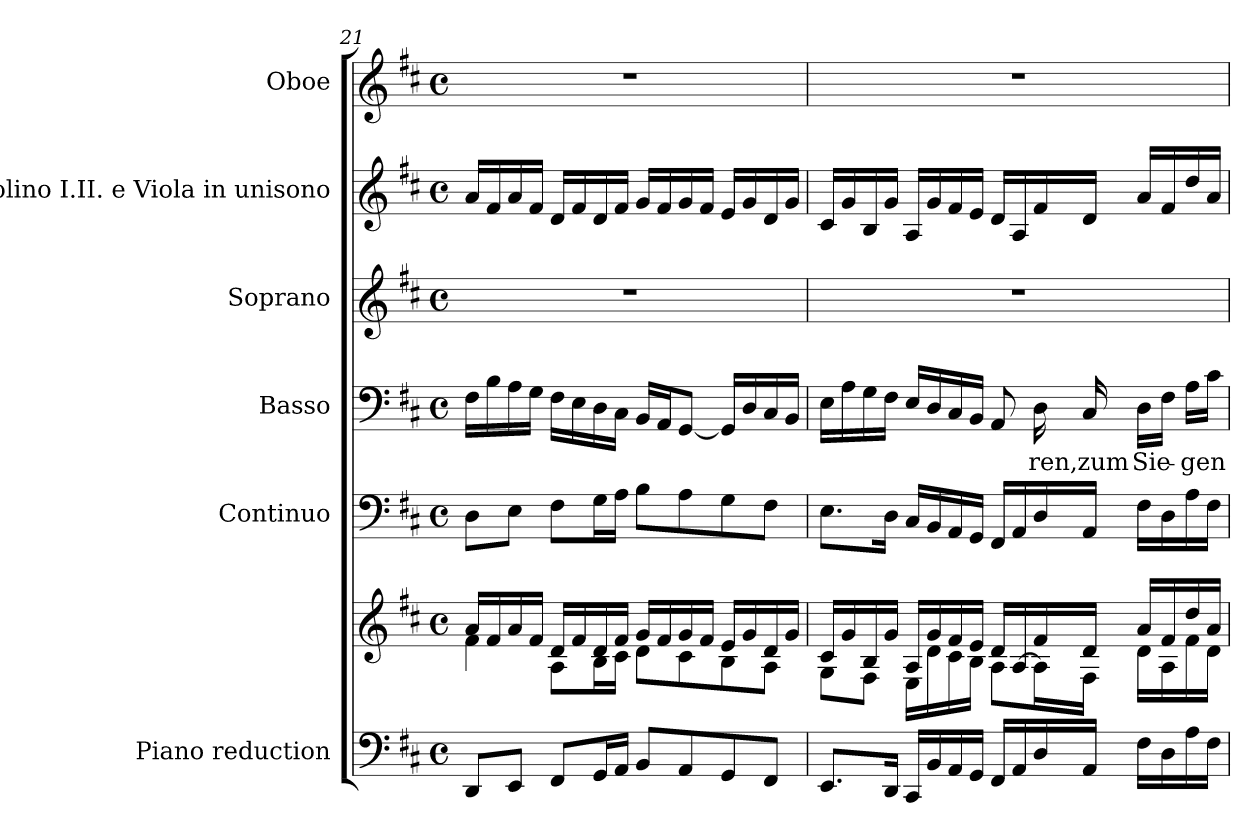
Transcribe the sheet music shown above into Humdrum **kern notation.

**kern	**kern	**kern	**kern	**text	**kern	**kern	**kern
*part6	*part6	*part5	*part4	*part4	*part3	*part2	*part1
*staff7	*staff6	*staff5	*staff4	*staff4	*staff3	*staff2	*staff1
*I"Piano reduction	*	*I"Continuo	*I"Basso	*	*I"Soprano	*I"Violino I.II. e Viola in unisono	*I"Oboe
*I'Pno	*	*	*	*	*	*	*I'Ob
*clefF4	*clefG2	*clefF4	*clefF4	*	*clefG2	*clefG2	*clefG2
*k[f#c#]	*k[f#c#]	*k[f#c#]	*k[f#c#]	*	*k[f#c#]	*k[f#c#]	*k[f#c#]
*M4/4	*M4/4	*M4/4	*M4/4	*	*M4/4	*M4/4	*M4/4
*met(c)	*met(c)	*met(c)	*met(c)	*	*met(c)	*met(c)	*met(c)
=21	=21	=21	=21	=21	=21	=21	=21
*	*^	*	*	*	*	*	*
8DD/L	16a/LL	4f#\	8D\L	16F#\LL	.	1r	16a/LL	1r
.	16f#/	.	.	16B\	.	.	16f#/	.
8EE/J	16a/	.	8E\J	16A\	.	.	16a/	.
.	16f#/JJ	.	.	16G\JJ	.	.	16f#/JJ	.
8FF#/L	16d/LL	8A\L	8F#\L	16F#\LL	.	.	16d/LL	.
.	16f#/	.	.	16E\	.	.	16f#/	.
16GG/L	16d/	16B\L	16G\L	16D\	.	.	16d/	.
16AA/JJ	16f#/JJ	16c#\JJ	16A\JJ	16C#\JJ	.	.	16f#/JJ	.
8BB/L	16g/LL	8d\L	8B\L	16BB/LL	.	.	16g/LL	.
.	16f#/	.	.	16AA/J	.	.	16f#/	.
8AA/	16g/	8c#\	8A\	[8GG/J	.	.	16g/	.
.	16f#/JJ	.	.	.	.	.	16f#/JJ	.
8GG/	16e/LL	8B\	8G\	16GG/LL]	.	.	16e/LL	.
.	16g/	.	.	16D/	.	.	16g/	.
8FF#/J	16d/	8A\J	8F#\J	16C#/	.	.	16d/	.
.	16g/JJ	.	.	16BB/JJ	.	.	16g/JJ	.
=22	=22	=22	=22	=22	=22	=22	=22	=22
8.EE/L	16c#/LL	8G\L	8.E\L	16E\LL	.	1r	16c#/LL	1r
.	16g/	.	.	16A\	.	.	16g/	.
.	16B/	8F#\J	.	16G\	.	.	16B/	.
16DD/Jk	16g/JJ	.	16D\Jk	16F#\JJ	.	.	16g/JJ	.
16CC#/LL	16A/LL	16E\LL	16C#/LL	16E/LL	.	.	16A/LL	.
16BB/	16g/	16d\	16BB/	16D/	.	.	16g/	.
16AA/	16f#/	16c#\	16AA/	16C#/	.	.	16f#/	.
16GG/JJ	16e/JJ	16B\JJ	16GG/JJ	16BB/JJ	.	.	16e/JJ	.
16FF#/LL	16d/LL	8A\L	16FF#/LL	8AA/	.	.	16d/LL	.
16AA/	[<16A/	.	16AA/	.	.	.	16A/	.
!	!	!	!	!	!LO:LY:b	!	!	!
16D/	16f#/	16A\L]	16D/	16D\	ren,	.	16f#/	.
!	!	!	!	!	!LO:LY:b	!	!	!
16AA/JJ	16d/JJ	16F#\JJ	16AA/JJ	16C#/	zum	.	16d/JJ	.
!	!	!	!	!	!LO:LY:b	!	!	!
16F#\LL	16a/LL	16d\LL	16F#\LL	16D\LL	Sie-	.	16a/LL	.
16D\	16f#/	16A\	16D\	16F#\JJ	.	.	16f#/	.
!	!	!	!	!	!LO:LY:b	!	!	!
16A\	16dd/	16f#\	16A\	16A\LL	gen	.	16dd/	.
16F#\JJ	16a/JJ	16d\JJ	16F#\JJ	16c#\JJ	.	.	16a/JJ	.
*	*v	*v	*	*	*	*	*	*
=	=	=	=	=	=	=	=
*-	*-	*-	*-	*-	*-	*-	*-
